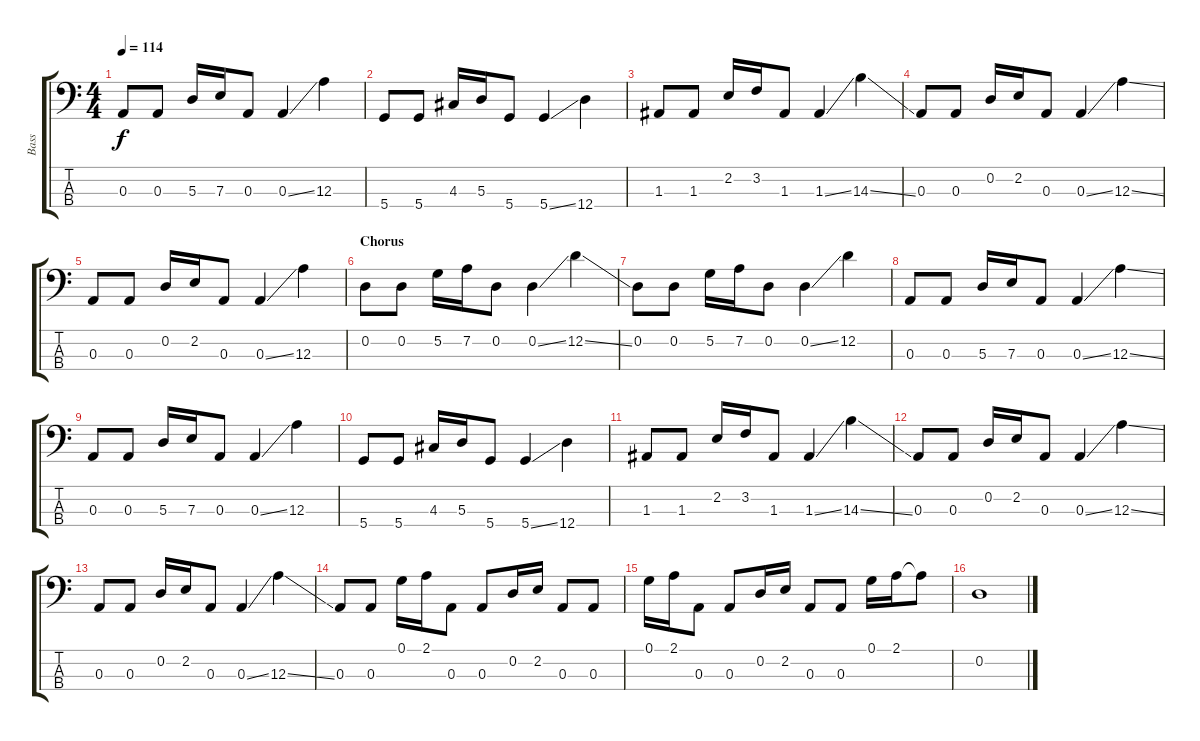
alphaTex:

\track ("Bass" "Bass") {instrument electricbasspick}
\staff {score tabs}
\tuning (G2 D2 A1 D1) {hide}
\ts (4 4)
\tempo 114
\clef f4
\ks c
0.3.8{dy f} 0.3.8 5.3.16 7.3.16 0.3.8 0.3{ss}.4 12.3.4 |
5.4.8 5.4.8 4.3.16 5.3.16 5.4.8 5.4{ss}.4 12.4.4 |
1.3.8 1.3.8 2.2.16 3.2.16 1.3.8 1.3{ss}.4 14.3{ss}.4 |
0.3.8 0.3.8 0.2.16 2.2.16 0.3.8 0.3{ss}.4 12.3{ss}.4 |
0.3.8 0.3.8 0.2.16 2.2.16 0.3.8 0.3{ss}.4 12.3.4 |
\section ("" "Chorus")
0.2.8 0.2.8 5.2.16 7.2.16 0.2.8 0.2{ss}.4 12.2{ss}.4 |
0.2.8 0.2.8 5.2.16 7.2.16 0.2.8 0.2{ss}.4 12.2.4 |
0.3.8 0.3.8 5.3.16 7.3.16 0.3.8 0.3{ss}.4 12.3{ss}.4 |
0.3.8 0.3.8 5.3.16 7.3.16 0.3.8 0.3{ss}.4 12.3.4 |
5.4.8 5.4.8 4.3.16 5.3.16 5.4.8 5.4{ss}.4 12.4.4 |
1.3.8 1.3.8 2.2.16 3.2.16 1.3.8 1.3{ss}.4 14.3{ss}.4 |
0.3.8 0.3.8 0.2.16 2.2.16 0.3.8 0.3{ss}.4 12.3{ss}.4 |
0.3.8 0.3.8 0.2.16 2.2.16 0.3.8 0.3{ss}.4 12.3{ss}.4 |
0.3.8 0.3.8 0.1.16 2.1.16 0.3.8 0.3.8 0.2.16 2.2.16 0.3.8 0.3.8 |
0.1.16 2.1.16 0.3.8 0.3.8 0.2.16 2.2.16 0.3.8 0.3.8 0.1.16 2.1.16 2.1{t}.8 |
0.2.1
